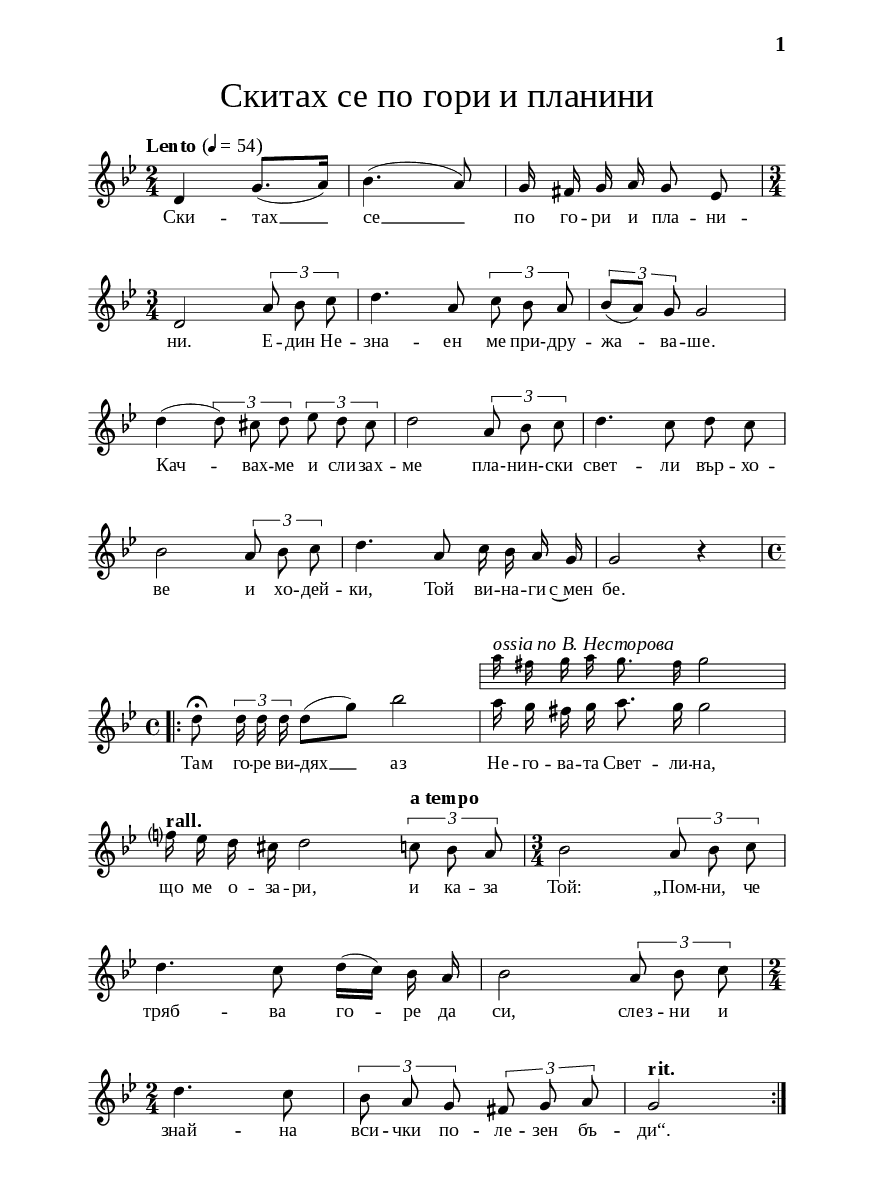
\version "2.24.3"

\include "include/globals.ily"

\bookpart {
  \label #'ref133
  \tocItem \markup "Скитах се по гори и планини"
  \include "include/bookpart-paper.ily"
  \score {
       \include "include/score-layout.ily"

    \new Staff = main \relative c' {
      \clef treble
      \key g \minor
      \time 2/4
      \tempoFunc "Lento" 4 "54"
      \autoBeamOff
      d4  g8. (  [a16] ) | % 2
      bes4. (  a8 ) | % 3
      g16  fis16  g16  a16  g8
      es8 \break | % 4
      \time 3/4  | % 4
      d2
      \tupletUp \times 2/3  {
        a'8   bes8  c8
      }
      | % 5
      d4.  a8
      \times 2/3  {
        c8   bes8  a8
      }
      | % 6

      \times 2/3  {
        \stemUp bes8 (   [a8] )  g8
      } \stemNeutral
      g2 \break | % 7
      d'4 (
      \times 2/3  {
        d8 )   cis8  d8
      }

      \times 2/3  {
        es8   d8  cis8
      }
      | % 8
      d2
      \times 2/3  {
        a8   bes8  c8
      }
      | % 9
      d4.  c8  d8  c8 \break
      |
      bes2
      \times 2/3  {
        a8   bes8  c8
      }
      | % 11
      d4.  a8  c16  bes16
      a16  g16 | % 12
      g2 r4    \bar ".|:-|"
      | % 13
      \time 4/4  | % 13
      d'8 ^\fermata
      \times 2/3  {
        d16  d16  d16 ]
      }
      d8 ( [  g8 ) ]  bes2 | % 14

      <<
        {a16  g16  fis16  g16 a8.  g16  g2}

        \new Staff \with {
          \override VerticalAxisGroup.default-staff-staff-spacing =
         #'((basic-distance . 6.5)
             (padding . -10))
          \remove "Time_signature_engraver"
          alignAboveContext = #"main"
          fontSize = #-1.5
          \override StaffSymbol.staff-space = #(magstep -2)
          \override StaffSymbol.thickness = #(magstep -2)
          firstClef = ##f
        }
        {\autoBeamOff a16 ^\markup { \large \italic "ossia по В. Несторова"} fis16 g a g8. fis16 g2}
      >>
      \break | % 15

      \tempo "rall." f?16 es16
      d16  cis16  d2
      \times 2/3  {
        \tempo "a tempo" c8 bes8
        a8
      }
      | % 16
      \time 3/4  | % 16
      bes2
      \times 2/3  {
        a8  bes8  c8
      }
      \break | % 17
      d4.  c8  d16 ( [  c16
      ) ]  bes16  a16 | % 18
      bes2
      \times 2/3  {
        a8   bes8  c8
      } \time 2/4 \break | % 19
      d4.  c8 |
      \times 2/3  {
        bes8   a8  g8
      }
      \times 2/3  {
        fis8   g8    a8
      } |
      \tempo "rit." g2
      \bar ":|."

    }

    \addlyrics {
      Ски -- тах __  се __  по го -- ри
      и пла -- ни -- ни. Е -- дин Не --
      зна -- ен ме "при-" -- дру -- жа  --
      ва -- ше. Кач -- вах -- ме и сли
      -- зах -- ме "пла-" -- "нин-" -- ски свет --
      ли вър -- хо -- ве и хо -- дей --
      ки, Той ви -- на -- ги с~мен бе.
      Там го -- ре ви -- дях __  аз Не --
      го -- ва -- та Свет -- ли -- на, що
      ме о -- за -- ри, и ка -- за Той:
      „Пом -- ни, че тряб -- ва го --
      ре да си, слез -- ни и знай -- на
      вси -- чки по -- ле -- зен бъ --
      ди“.
    }

    \header {
      title = \titleFunc #'ref_desc_12 "Скитах се по гори и планини" "Skitah se po gori i planini"
    }

    \midi{}

  } % score


} % bookpart
